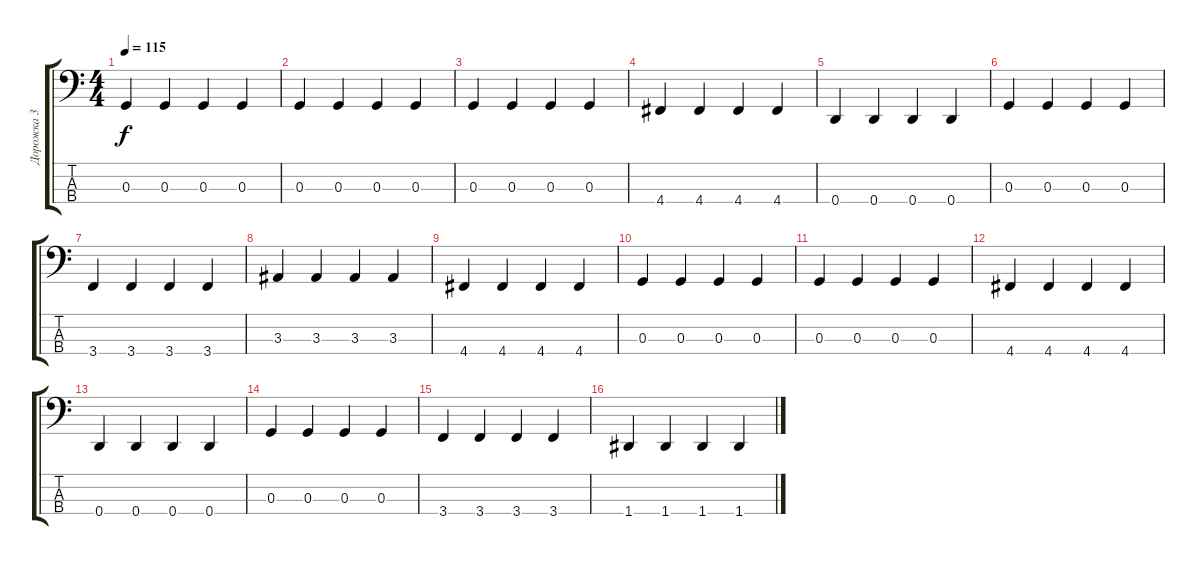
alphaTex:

\track ("Дорожка 3" "Дорожка 3") {instrument electricbassfinger}
\staff {score tabs}
\tuning (F2 C2 G1 D1) {hide}
\ts (4 4)
\tempo 115
\clef f4
\ks c
0.3.4{dy f instrument electricbassfinger} 0.3.4 0.3.4 0.3.4 |
0.3.4 0.3.4 0.3.4 0.3.4 |
0.3.4 0.3.4 0.3.4 0.3.4 |
4.4.4 4.4.4 4.4.4 4.4.4 |
0.4.4 0.4.4 0.4.4 0.4.4 |
0.3.4 0.3.4 0.3.4 0.3.4 |
3.4.4 3.4.4 3.4.4 3.4.4 |
3.3.4 3.3.4 3.3.4 3.3.4 |
4.4.4 4.4.4 4.4.4 4.4.4 |
0.3.4 0.3.4 0.3.4 0.3.4 |
0.3.4 0.3.4 0.3.4 0.3.4 |
4.4.4 4.4.4 4.4.4 4.4.4 |
0.4.4 0.4.4 0.4.4 0.4.4 |
0.3.4 0.3.4 0.3.4 0.3.4 |
3.4.4 3.4.4 3.4.4 3.4.4 |
1.4.4 1.4.4 1.4.4 1.4.4
